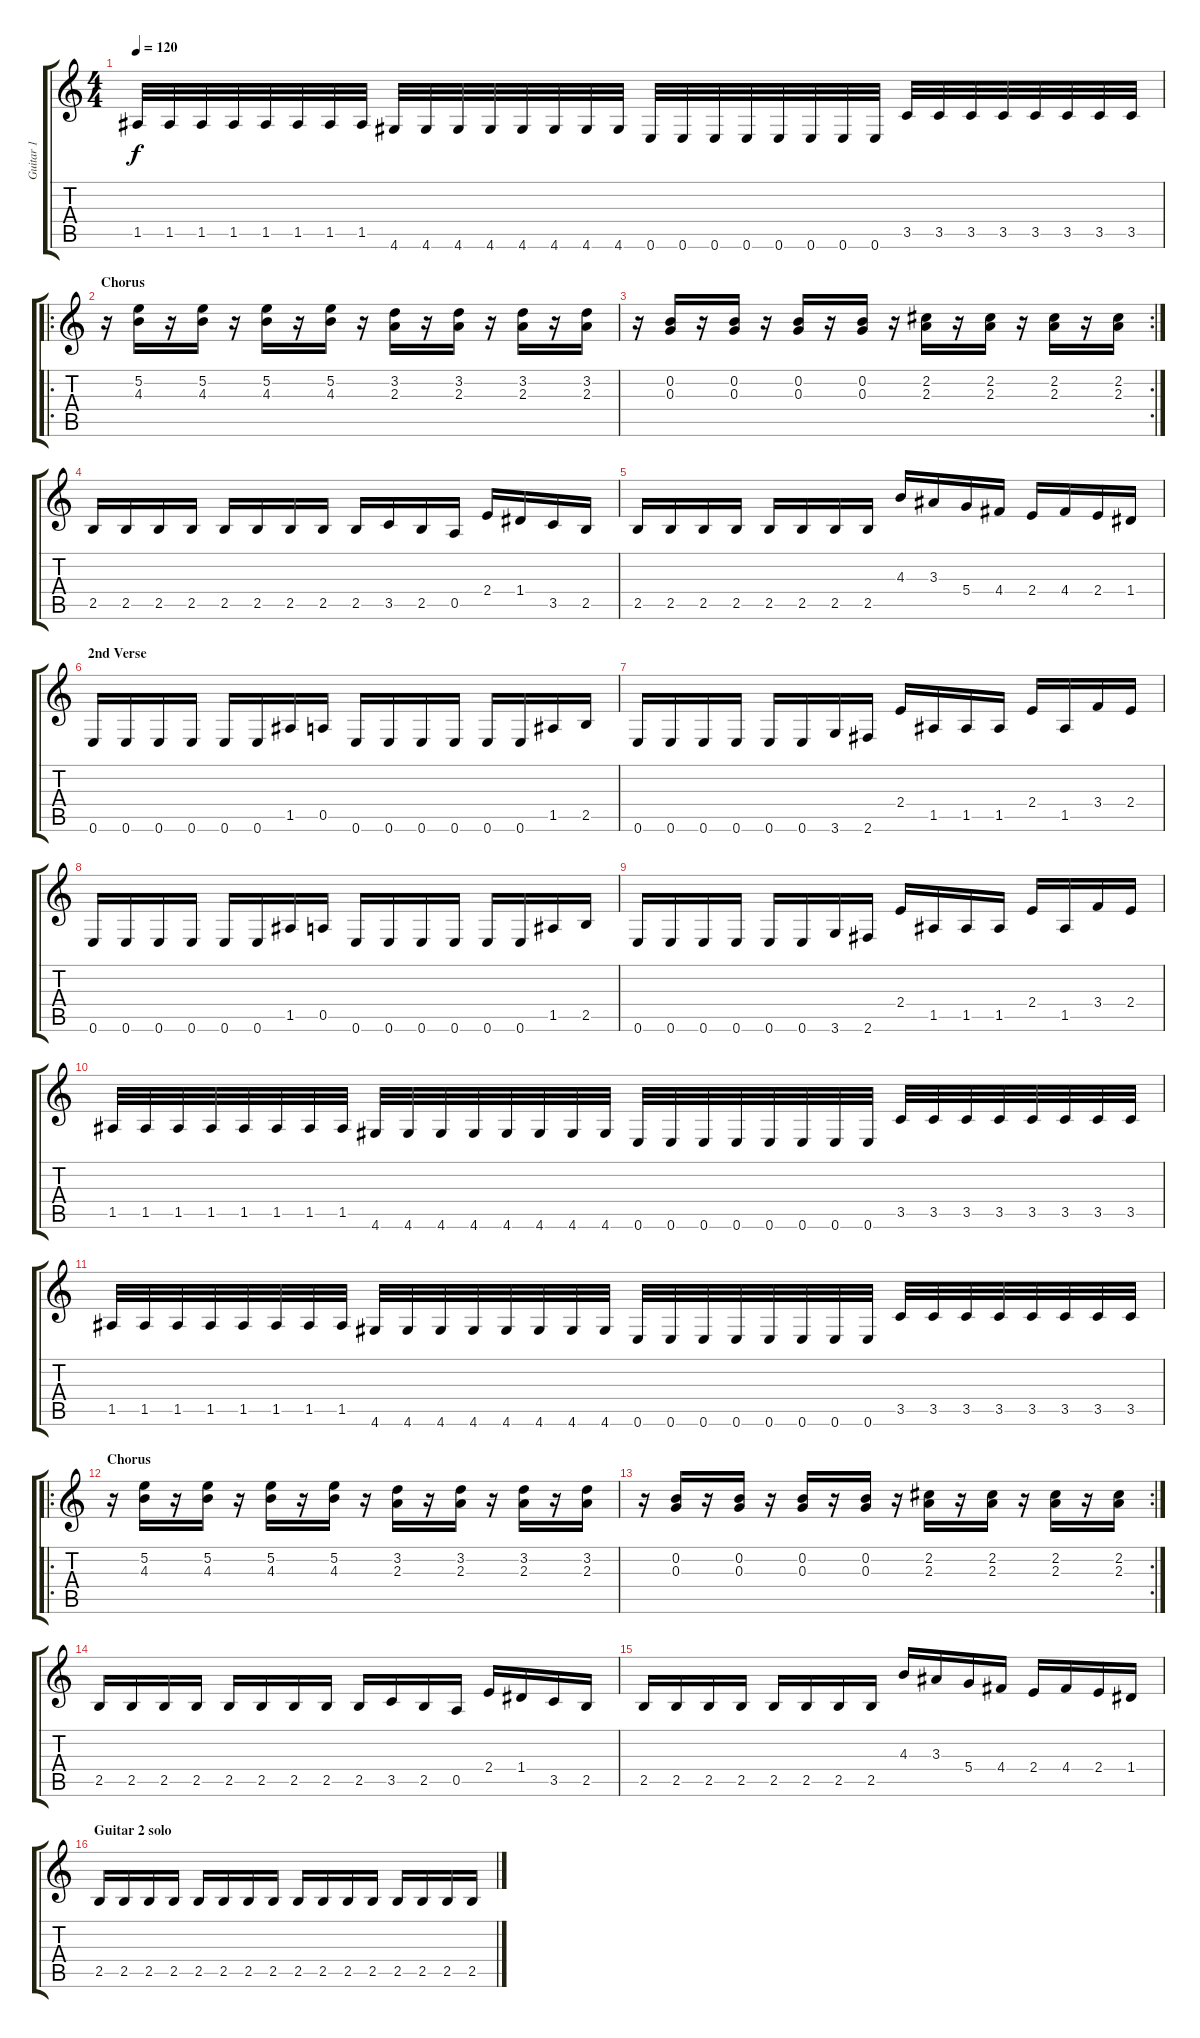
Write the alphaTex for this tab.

\track ("Guitar 1" "Guitar 1") {instrument distortionguitar}
\staff {score tabs}
\tuning (E4 B3 G3 D3 A2 E2) {hide}
\ts (4 4)
\tempo 120
\clef g2
\ks c
1.5.32{dy f} 1.5.32 1.5.32 1.5.32 1.5.32 1.5.32 1.5.32 1.5.32 4.6.32 4.6.32 4.6.32 4.6.32 4.6.32 4.6.32 4.6.32 4.6.32 0.6.32 0.6.32 0.6.32 0.6.32 0.6.32 0.6.32 0.6.32 0.6.32 3.5.32 3.5.32 3.5.32 3.5.32 3.5.32 3.5.32 3.5.32 3.5.32 |
\ro
\section ("" "Chorus")
r.16 (5.2 4.3).16 r.16 (5.2 4.3).16 r.16 (5.2 4.3).16 r.16 (5.2 4.3).16 r.16 (3.2 2.3).16 r.16 (3.2 2.3).16 r.16 (3.2 2.3).16 r.16 (3.2 2.3).16 |
\rc 2
r.16 (0.2 0.3).16 r.16 (0.2 0.3).16 r.16 (0.2 0.3).16 r.16 (0.2 0.3).16 r.16 (2.2 2.3).16 r.16 (2.2 2.3).16 r.16 (2.2 2.3).16 r.16 (2.2 2.3).16 |
2.5.16 2.5.16 2.5.16 2.5.16 2.5.16 2.5.16 2.5.16 2.5.16 2.5.16 3.5.16 2.5.16 0.5.16 2.4.16 1.4.16 3.5.16 2.5.16 |
2.5.16 2.5.16 2.5.16 2.5.16 2.5.16 2.5.16 2.5.16 2.5.16 4.3.16 3.3.16 5.4.16 4.4.16 2.4.16 4.4.16 2.4.16 1.4.16 |
\section ("" "2nd Verse")
0.6.16 0.6.16 0.6.16 0.6.16 0.6.16 0.6.16 1.5.16 0.5.16 0.6.16 0.6.16 0.6.16 0.6.16 0.6.16 0.6.16 1.5.16 2.5.16 |
0.6.16 0.6.16 0.6.16 0.6.16 0.6.16 0.6.16 3.6.16 2.6.16 2.4.16 1.5.16 1.5.16 1.5.16 2.4.16 1.5.16 3.4.16 2.4.16 |
0.6.16 0.6.16 0.6.16 0.6.16 0.6.16 0.6.16 1.5.16 0.5.16 0.6.16 0.6.16 0.6.16 0.6.16 0.6.16 0.6.16 1.5.16 2.5.16 |
0.6.16 0.6.16 0.6.16 0.6.16 0.6.16 0.6.16 3.6.16 2.6.16 2.4.16 1.5.16 1.5.16 1.5.16 2.4.16 1.5.16 3.4.16 2.4.16 |
1.5.32 1.5.32 1.5.32 1.5.32 1.5.32 1.5.32 1.5.32 1.5.32 4.6.32 4.6.32 4.6.32 4.6.32 4.6.32 4.6.32 4.6.32 4.6.32 0.6.32 0.6.32 0.6.32 0.6.32 0.6.32 0.6.32 0.6.32 0.6.32 3.5.32 3.5.32 3.5.32 3.5.32 3.5.32 3.5.32 3.5.32 3.5.32 |
1.5.32 1.5.32 1.5.32 1.5.32 1.5.32 1.5.32 1.5.32 1.5.32 4.6.32 4.6.32 4.6.32 4.6.32 4.6.32 4.6.32 4.6.32 4.6.32 0.6.32 0.6.32 0.6.32 0.6.32 0.6.32 0.6.32 0.6.32 0.6.32 3.5.32 3.5.32 3.5.32 3.5.32 3.5.32 3.5.32 3.5.32 3.5.32 |
\ro
\section ("" "Chorus")
r.16 (5.2 4.3).16 r.16 (5.2 4.3).16 r.16 (5.2 4.3).16 r.16 (5.2 4.3).16 r.16 (3.2 2.3).16 r.16 (3.2 2.3).16 r.16 (3.2 2.3).16 r.16 (3.2 2.3).16 |
\rc 2
r.16 (0.2 0.3).16 r.16 (0.2 0.3).16 r.16 (0.2 0.3).16 r.16 (0.2 0.3).16 r.16 (2.2 2.3).16 r.16 (2.2 2.3).16 r.16 (2.2 2.3).16 r.16 (2.2 2.3).16 |
2.5.16 2.5.16 2.5.16 2.5.16 2.5.16 2.5.16 2.5.16 2.5.16 2.5.16 3.5.16 2.5.16 0.5.16 2.4.16 1.4.16 3.5.16 2.5.16 |
2.5.16 2.5.16 2.5.16 2.5.16 2.5.16 2.5.16 2.5.16 2.5.16 4.3.16 3.3.16 5.4.16 4.4.16 2.4.16 4.4.16 2.4.16 1.4.16 |
\section ("" "Guitar 2 solo")
2.5.16 2.5.16 2.5.16 2.5.16 2.5.16 2.5.16 2.5.16 2.5.16 2.5.16 2.5.16 2.5.16 2.5.16 2.5.16 2.5.16 2.5.16 2.5.16
